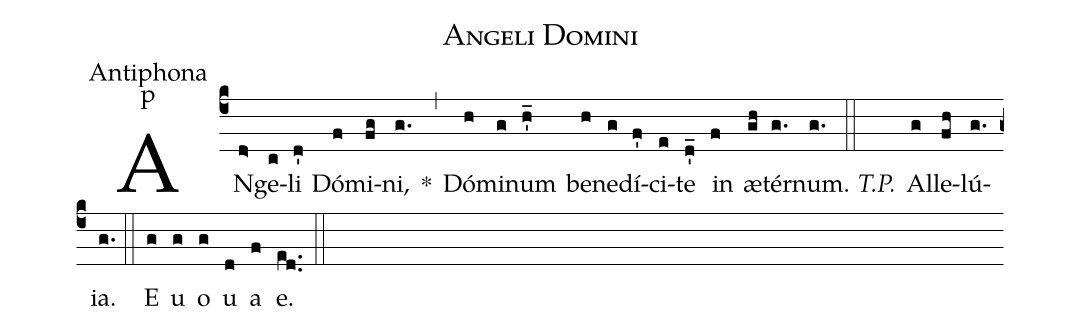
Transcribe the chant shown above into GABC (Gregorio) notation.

name:Angeli Domini;
office-part:Antiphona;
mode:p;
%%
(c4)AN(d>)ge(c)li(d') Dó(f)mi(fg)ni,(g.) *(,) Dó(h)mi(g)num(h'_) be(h)ne(g)dí(f')ci(e)te(d'_) in(f) æ(gh)tér(g.)num.(g.) (::) <i>T.P.</i>() Al(g)le(fh)lú(g.)ia.(g.) (::) E(g) u(g) o(g) u(d) a(f) e.(ed..) (::)
